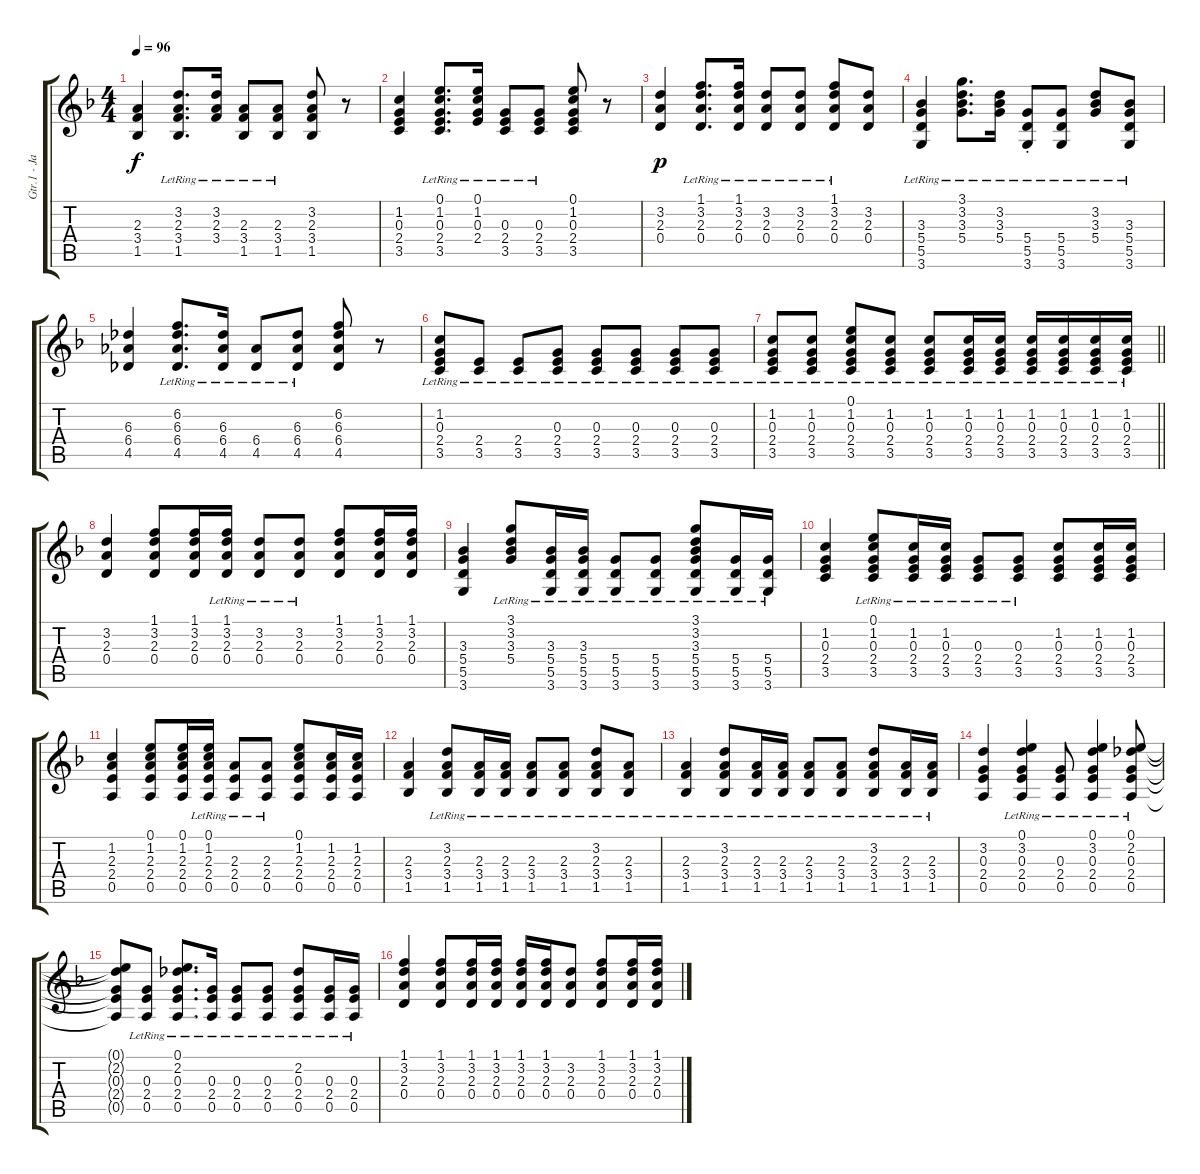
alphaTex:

\track ("Gtr.1 - James Dean Bradfield" "Gtr.1 - Ja") {instrument acousticguitarsteel}
\staff {score tabs}
\tuning (E4 B3 G3 D3 A2 E2) {hide}
\ts (4 4)
\tempo 96
\clef g2
\ks f
(2.3 3.4 1.5).4{dy f} (3.2{lr} 2.3{lr} 3.4{lr} 1.5{lr}).8{d} (3.2{lr} 2.3{lr} 3.4{lr}).16 (2.3{lr} 3.4{lr} 1.5{lr}).8 (2.3{lr} 3.4{lr} 1.5{lr}).8 (3.2 2.3 3.4 1.5).8 r.8 |
(1.2 0.3 2.4 3.5).4 (0.1{lr} 1.2{lr} 0.3{lr} 2.4{lr} 3.5{lr}).8{d} (0.1{lr} 1.2{lr} 0.3{lr} 2.4{lr}).16 (0.3{lr} 2.4{lr} 3.5{lr}).8 (0.3{lr} 2.4{lr} 3.5{lr}).8 (0.1 1.2 0.3 2.4 3.5).8 r.8 |
(3.2 2.3 0.4).4{dy p} (1.1{lr} 3.2{lr} 2.3{lr} 0.4{lr}).8{d} (1.1{lr} 3.2{lr} 2.3{lr} 0.4{lr}).16 (3.2{lr} 2.3{lr} 0.4{lr}).8 (3.2{lr} 2.3{lr} 0.4{lr}).8 (1.1{lr} 3.2{lr} 2.3{lr} 0.4{lr}).8 (3.2 2.3 0.4).8 |
(3.3{lr} 5.4{lr} 5.5{lr} 3.6{lr}).4 (3.1{lr} 3.2{lr} 3.3{lr} 5.4{lr}).8{d} (3.2{lr} 3.3{lr} 5.4{lr}).16 (5.4{st lr} 5.5{st lr} 3.6{st lr}).8 (5.4{lr} 5.5{lr} 3.6{lr}).8 (3.2{lr} 3.3{lr} 5.4{lr}).8 (3.3{lr} 5.4{lr} 5.5{lr} 3.6{lr}).8 |
(6.3 6.4 4.5).4 (6.2{lr} 6.3{lr} 6.4{lr} 4.5{lr}).8{d} (6.3{lr} 6.4{lr} 4.5{lr}).16 (6.4{lr} 4.5{lr}).8 (6.3{lr} 6.4{lr} 4.5{lr}).8 (6.2 6.3 6.4 4.5).8 r.8 |
(1.2{lr} 0.3{lr} 2.4{lr} 3.5{lr}).8 (2.4{lr} 3.5{lr}).8 (2.4{lr} 3.5{lr}).8 (0.3{lr} 2.4{lr} 3.5{lr}).8 (0.3{lr} 2.4{lr} 3.5{lr}).8 (0.3{lr} 2.4{lr} 3.5{lr}).8 (0.3{lr} 2.4{lr} 3.5{lr}).8 (0.3{lr} 2.4{lr} 3.5{lr}).8 |
\barLineRight lightlight
(1.2{lr} 0.3{lr} 2.4{lr} 3.5{lr}).8 (1.2{lr} 0.3{lr} 2.4{lr} 3.5{lr}).8 (0.1{lr} 1.2{lr} 0.3{lr} 2.4{lr} 3.5{lr}).8 (1.2{lr} 0.3{lr} 2.4{lr} 3.5{lr}).8 (1.2{lr} 0.3{lr} 2.4{lr} 3.5{lr}).8 (1.2{lr} 0.3{lr} 2.4{lr} 3.5{lr}).16 (1.2{lr} 0.3{lr} 2.4{lr} 3.5{lr}).16 (1.2{lr} 0.3{lr} 2.4{lr} 3.5{lr}).16 (1.2{lr} 0.3{lr} 2.4{lr} 3.5{lr}).16 (1.2{lr} 0.3{lr} 2.4{lr} 3.5{lr}).16 (1.2{lr} 0.3{lr} 2.4{lr} 3.5{lr}).16 |
(3.2 2.3 0.4).4 (1.1 3.2 2.3 0.4).8 (1.1 3.2 2.3 0.4).16 (1.1{lr} 3.2{lr} 2.3{lr} 0.4{lr}).16 (3.2{lr} 2.3{lr} 0.4{lr}).8 (3.2{lr} 2.3{lr} 0.4{lr}).8 (1.1 3.2 2.3 0.4).8 (1.1 3.2 2.3 0.4).16 (1.1 3.2 2.3 0.4).16 |
(3.3 5.4 5.5 3.6).4 (3.1{lr} 3.2{lr} 3.3{lr} 5.4{lr}).8 (3.3{lr} 5.4{lr} 5.5{lr} 3.6{lr}).16 (3.3{lr} 5.4{lr} 5.5{lr} 3.6{lr}).16 (5.4{lr} 5.5{lr} 3.6{lr}).8 (5.4{lr} 5.5{lr} 3.6{lr}).8 (3.1{lr} 3.2{lr} 3.3{lr} 5.4{lr} 5.5{lr} 3.6{lr}).8 (5.4{lr} 5.5{lr} 3.6{lr}).16 (5.4{lr} 5.5{lr} 3.6{lr}).16 |
(1.2 0.3 2.4 3.5).4 (0.1{lr} 1.2{lr} 0.3{lr} 2.4{lr} 3.5{lr}).8 (1.2{lr} 0.3{lr} 2.4{lr} 3.5{lr}).16 (1.2{lr} 0.3{lr} 2.4{lr} 3.5{lr}).16 (0.3{lr} 2.4{lr} 3.5{lr}).8 (0.3{lr} 2.4{lr} 3.5{lr}).8 (1.2 0.3 2.4 3.5).8 (1.2 0.3 2.4 3.5).16 (1.2 0.3 2.4 3.5).16 |
(1.2 2.3 2.4 0.5).4 (0.1 1.2 2.3 2.4 0.5).8 (0.1 1.2 2.3 2.4 0.5).16 (0.1{lr} 1.2{lr} 2.3{lr} 2.4{lr} 0.5{lr}).16 (2.3{lr} 2.4{lr} 0.5{lr}).8 (2.3{lr} 2.4{lr} 0.5{lr}).8 (0.1 1.2 2.3 2.4 0.5).8 (1.2 2.3 2.4 0.5).16 (1.2 2.3 2.4 0.5).16 |
(2.3 3.4 1.5).4 (3.2{lr} 2.3{lr} 3.4{lr} 1.5{lr}).8 (2.3{lr} 3.4{lr} 1.5{lr}).16 (2.3{lr} 3.4{lr} 1.5{lr}).16 (2.3{lr} 3.4{lr} 1.5{lr}).8 (2.3{lr} 3.4{lr} 1.5{lr}).8 (3.2{lr} 2.3{lr} 3.4{lr} 1.5{lr}).8 (2.3{lr} 3.4{lr} 1.5{lr}).8 |
(2.3{lr} 3.4{lr} 1.5{lr}).4 (3.2{lr} 2.3{lr} 3.4{lr} 1.5{lr}).8 (2.3{lr} 3.4{lr} 1.5{lr}).16 (2.3{lr} 3.4{lr} 1.5{lr}).16 (2.3{lr} 3.4{lr} 1.5{lr}).8 (2.3{lr} 3.4{lr} 1.5{lr}).8 (3.2{lr} 2.3{lr} 3.4{lr} 1.5{lr}).8 (2.3{lr} 3.4{lr} 1.5{lr}).16 (2.3{lr} 3.4{lr} 1.5{lr}).16 |
(3.2 0.3 2.4 0.5).4 (0.1{lr} 3.2{lr} 0.3{lr} 2.4{lr} 0.5{lr}).4 (0.3{lr} 2.4{lr} 0.5{lr}).8 (0.1{lr} 3.2{lr} 0.3{lr} 2.4{lr} 0.5{lr}).4 (0.1{lr} 2.2{lr} 0.3{lr} 2.4{lr} 0.5{lr}).8 |
(0.1{t} 2.2{t} 0.3{t} 2.4{t} 0.5{t}).8 (0.3{lr} 2.4{lr} 0.5{lr}).8 (0.1{lr} 2.2{lr} 0.3{lr} 2.4{lr} 0.5{lr}).8{d} (0.3{lr} 2.4{lr} 0.5{lr}).16 (0.3{lr} 2.4{lr} 0.5{lr}).8 (0.3{lr} 2.4{lr} 0.5{lr}).8 (2.2{lr} 0.3{lr} 2.4{lr} 0.5{lr}).8 (0.3{lr} 2.4{lr} 0.5{lr}).16 (0.3{lr} 2.4{lr} 0.5{lr}).16 |
(1.1 3.2 2.3 0.4).4 (1.1 3.2 2.3 0.4).8 (1.1 3.2 2.3 0.4).16 (1.1 3.2 2.3 0.4).16 (1.1 3.2 2.3 0.4).16 (1.1 3.2 2.3 0.4).16 (3.2 2.3 0.4).8 (1.1 3.2 2.3 0.4).8 (1.1 3.2 2.3 0.4).16 (1.1 3.2 2.3 0.4).16
